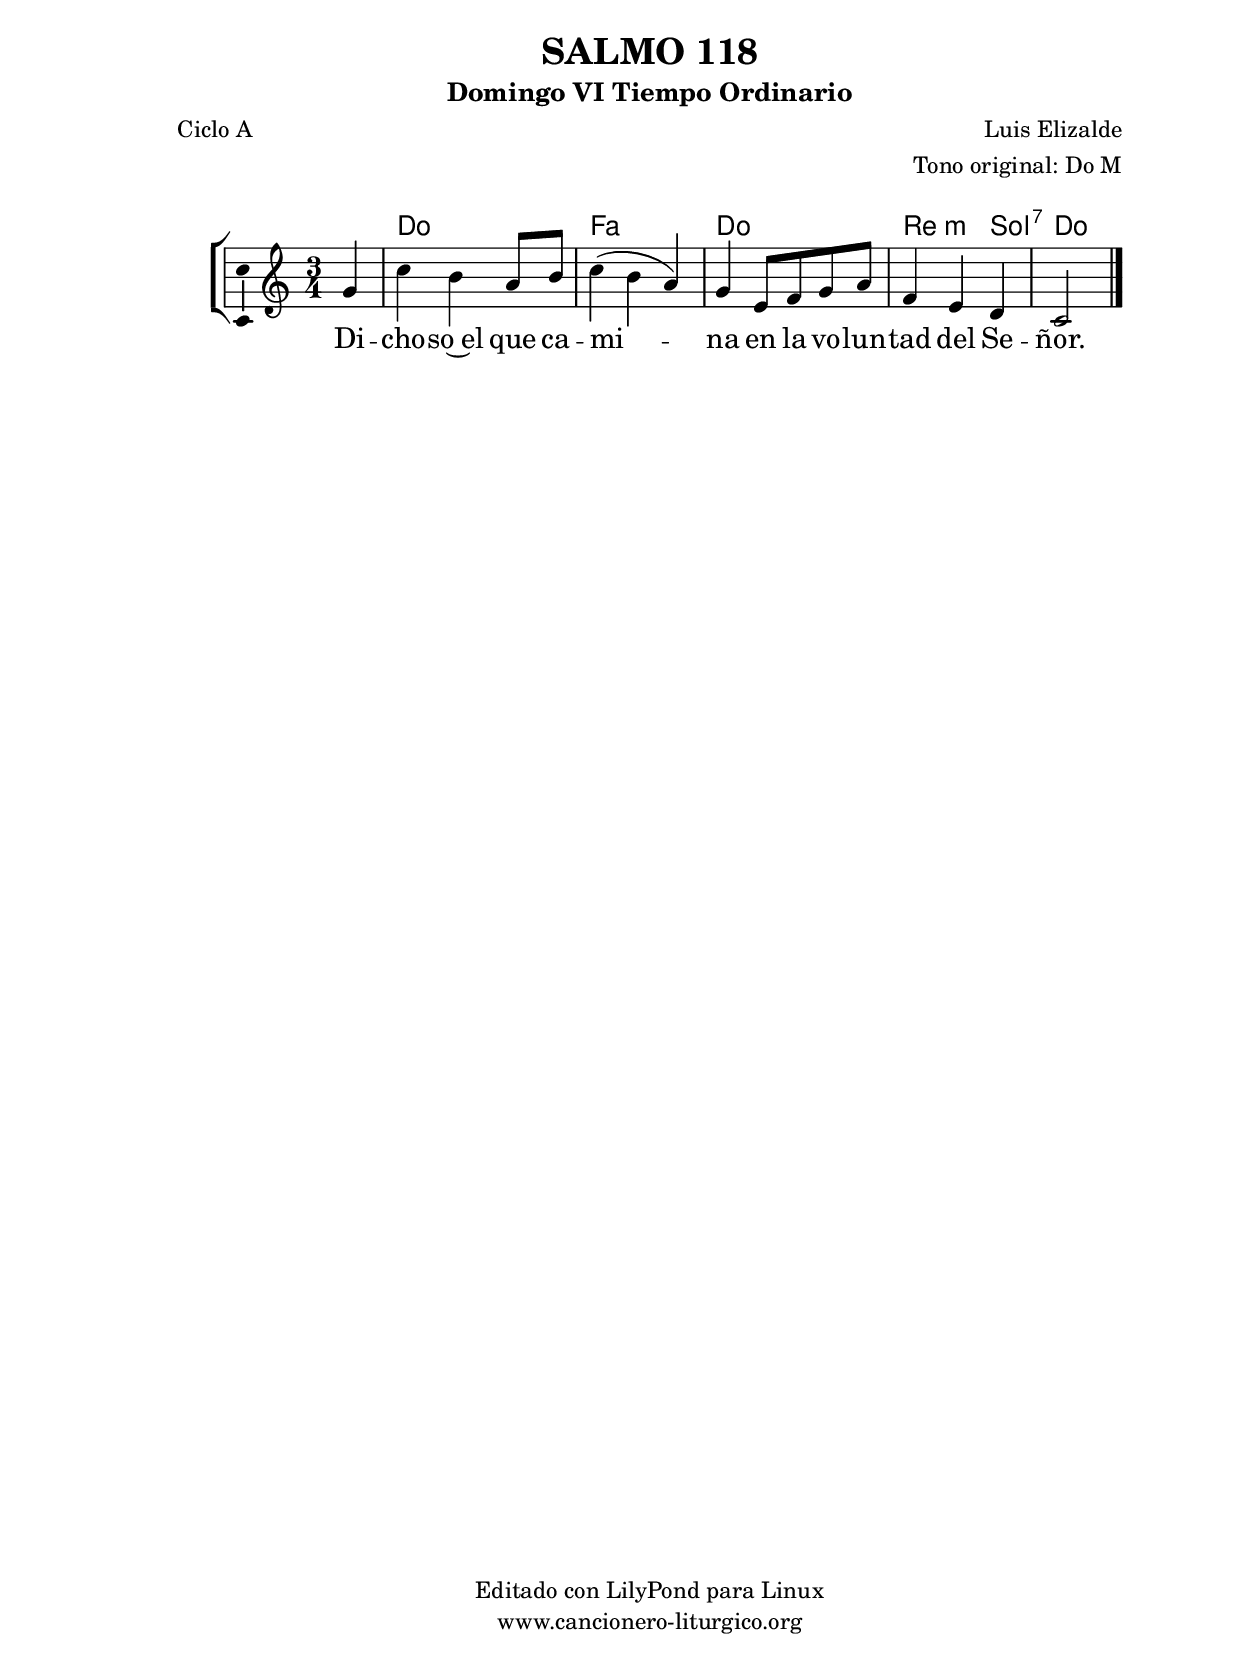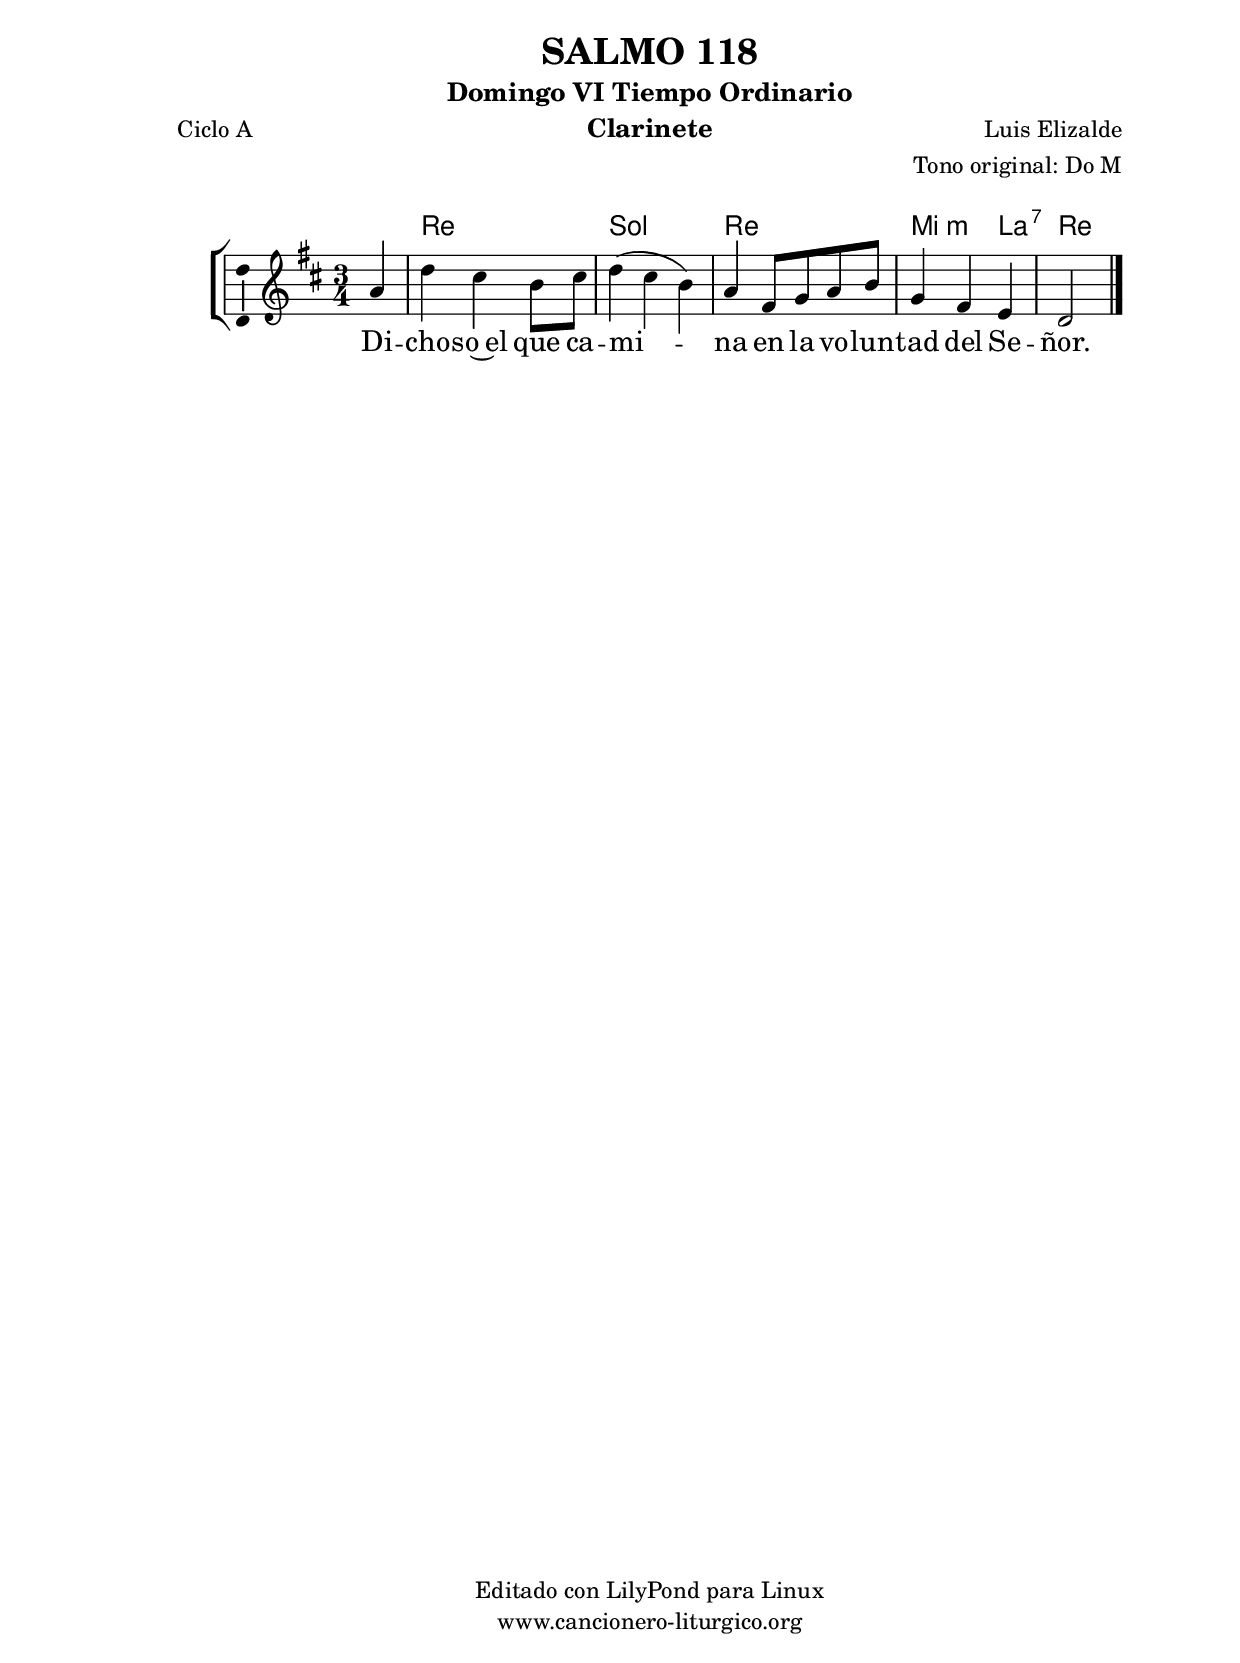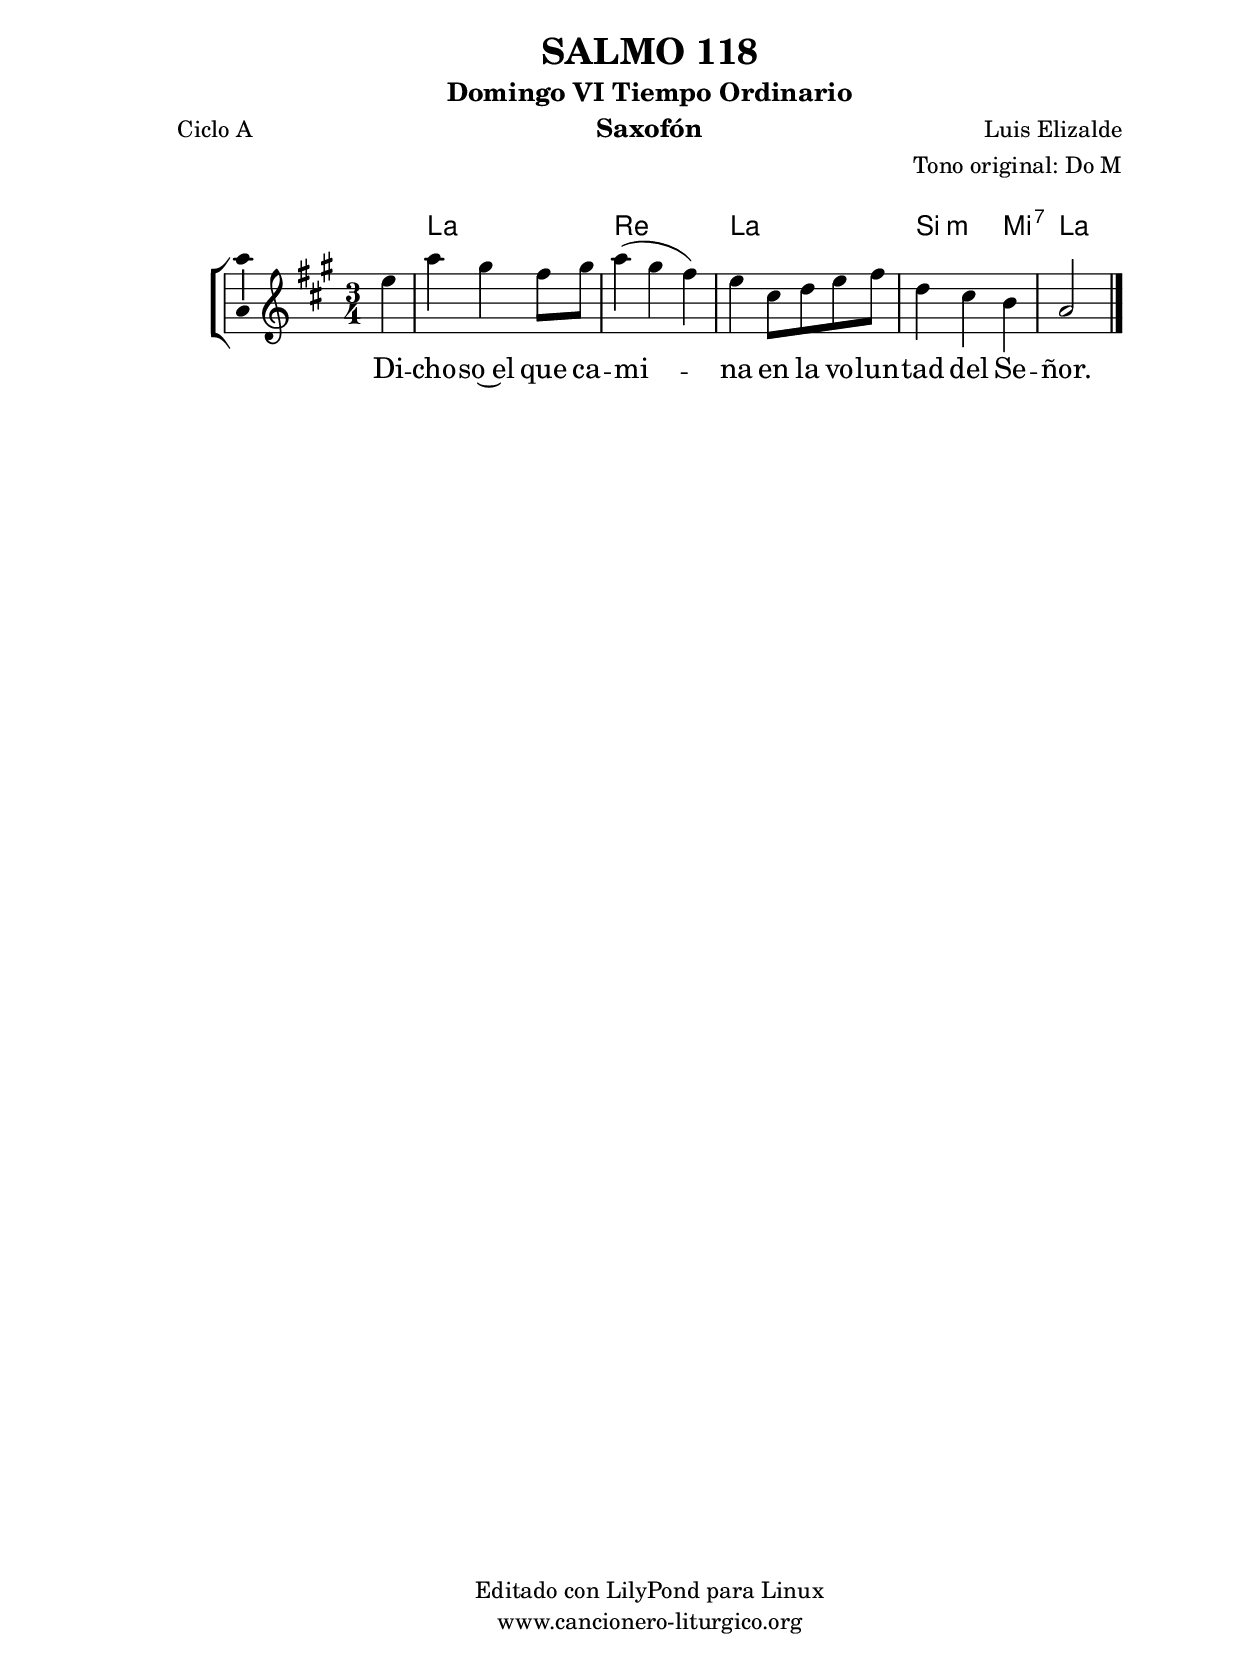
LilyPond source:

%
%para convertir .midi en .wav:
%timidity filename.midi -Ow -o finename.wav
%
%
%Para convertir de .wav a .mp3:
%lame -h -m j filename.wav
%
%
%para escuchar el midi:
%timidity nombrefichero.midi
%


%versión de lilypond para la que se ha escrito esta partitura:
\version "2.16.0"

	%Tamaño papel
	#(set-default-paper-size "a4")
	%Tamaño partitura
	#(set-global-staff-size 20)
	%No responde al pulsar sobre una nota
	#(ly:set-option 'point-and-click #f)

%parámetros del encabezamiento:
\header {
	title = "SALMO 118"
	subtitle = "Domingo VI Tiempo Ordinario"
	composer = "Luis Elizalde"
	poet = "Ciclo A"
	meter = ""
	arranger = "Tono original: Do M"
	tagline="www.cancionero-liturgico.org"
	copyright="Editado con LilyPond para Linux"
	}

%parámetros asociados al papel:
\paper  {
	oddHeaderMarkup = \markup {\fill-line { \on-the-fly #not-first-page \fromproperty #'header:title \on-the-fly #not-first-page \fromproperty #'header:composer }}
	evenHeaderMarkup = \markup {\fill-line { \fromproperty #'header:composer \fromproperty #'header:title }}
	#(set-paper-size "a4")
	print-page-number = ##f
	first-page-number = 1
	print-first-page-number = ##f
%	head-separation = 3.0 \cm
	top-margin = 2.0 \cm
	bottom-margin = 0.5\cm
%%%	bottom-margin = -1.0\cm
	left-margin = 3.0 \cm
	line-width = 16.0 \cm 
	indent = 8\mm
	interscoreline = 2.\mm
	between-system-space = 15\mm
%	para que las partituras no llenen la hoja:
	ragged-bottom = ##t
%	idem para la última hoja:
	ragged-last-bottom = ##f
%	para que las partituras llenen el ancho del papel:
	ragged-last = ##f
	after-title-space = 2.5 \cm
%page-count=1
%system-count=8

	%Flexible Vertical Spacing
%	markup-markup-spacing =
%	#'((basic-distance . 15) (minimum-distance . 15) (padding . 3))
	markup-system-spacing =
	#'((basic-distance . 15) (minimum-distance . 15) (padding . 3))
	system-system-spacing =
	#'((basic-distance . 15) (minimum-distance . 15) (padding . 3))
	score-system-spacing =
	#'((basic-distance . 15) (minimum-distance . 15) (padding . 5))
%	top-system-spacing = % header
%	#'((basic-distance . 8) (minimum-distance . 0) (padding . 3))
%	top-markup-spacing =
%	#'((basic-distance . 20) (minimum-distance . 20) (padding . 3))
	last-bottom-spacing = % footer
	#'((basic-distance . 5) (minimum-distance . 5) (padding . 3))
%	score-markup-spacing =
%	#'((basic-distance . 16) (minimum-distance . 13) (padding . 3))

	}


%parámetros que afectan a toda la partitura:
global =  {
	%clave de sol (G):
	\clef G
	%armadura:
%	\transpose g f
	\key c \major
	\tempo 4=100
	\set Score.tempoHideNote = ##t
	}


acordes = {
	\italianChords
	\chordmode {
%	\transpose g f
{
s4
c2. f c d2:m g4:7 c2

	}
	}
}


melodia = 
{
%	\transpose g f
	\relative c''{
	\time 3/4

\partial4 g4
c4 b a8 b
c4 (b a)
g4 e8 f g a
f4 e d
c2 %s4

	\bar "|."
	}
	}


texto = \lyricmode {
Di -- cho -- so~el que ca -- mi -- na en la vo -- lun -- tad del Se -- ñor.

	}


acordesStaff = \context ChordNames = acordesStaff <<
	\set chordChanges = ##t
	\acordes
	>>


vozStaff = \context Voice = vozStaff
\with {\consists "Ambitus_engraver"}
<<
%	\set Staff.instrumentName = ""
%	\set Staff.shortInstrumentName = ""
%	\set Staff.midiInstrument = #"clarinet"
%	\set Staff.midiInstrument = #"cello"
%	\set Staff.midiInstrument = #"flute"
	\set Staff.midiInstrument = #"electric guitar (jazz)"
%	\set Staff.midiInstrument = #"english horn"
%	\set Staff.midiInstrument = #"violin"
%	\set Staff.midiInstrument = #"glockenspiel"
	\set Staff.midiMinimumVolume = #0.7
	\set Staff.midiMaximumVolume = #0.9
	\global
	\melodia
	>>


textoStaff = \context Lyrics = textoStaff <<
	\lyricsto vozStaff \texto
	>>

\book {
	\score {
		\context ChoirStaff {
			\override StaffGroup.SystemStartBracket #'collapse-height = #1
			\override Score.SystemStartBar #'collapse-height = #1
			<<
			\acordesStaff
			\vozStaff
			\textoStaff
			>>
			}
		\layout {
	    		\context {
				\Lyrics
				\override LyricText #'font-size = #2
				}
	   		 \context {
				\Score
				%fontSize = #3
				\override StaffSymbol #'staff-space = #(magstep +3)
				%\override Beam #'thickness = #0.55
				%\override SpacingSpanner #'spacing-increment = #1.0
				%\override Slur #'height-limit = #1.5
				}
			}
		}
	\score {
		\unfoldRepeats
		\context ChoirStaff {
			<<
			\acordesStaff
			\vozStaff
			>>
			}
		\midi {
	  		\context {
	  			\Score
				tempoWholesPerMinute = #(ly:make-moment 70 4)
				}
			}
		}
	}

%Partitura para clarinete
#(define output-suffix "C")
\book {
	\header{
		instrument = "Clarinete"
		}
	\score {
		\context ChoirStaff {
			\override StaffGroup.SystemStartBracket #'collapse-height = #1
			\override Score.SystemStartBar #'collapse-height = #1
\transpose c d
			<<
			\acordesStaff
			\vozStaff
			\textoStaff
			>>
			}
		\layout {
	    		\context {
				\Lyrics
				\override LyricText #'font-size = #2
				}
	   		 \context {
				\Score
				\override StaffSymbol #'staff-space = #(magstep +3)
				}
			}
		}
	}

%Partitura para saxofón
#(define output-suffix "S")
\book {
	\header{
		instrument = "Saxofón"
		}
	\score {
		\context ChoirStaff {
			\override StaffGroup.SystemStartBracket #'collapse-height = #1
			\override Score.SystemStartBar #'collapse-height = #1
\transpose c a
			<<
			\acordesStaff
			\vozStaff
			\textoStaff
			>>
			}
		\layout {
	    		\context {
				\Lyrics
				\override LyricText #'font-size = #2
				}
	   		 \context {
				\Score
				\override StaffSymbol #'staff-space = #(magstep +3)
				}
			}
		}
	}

